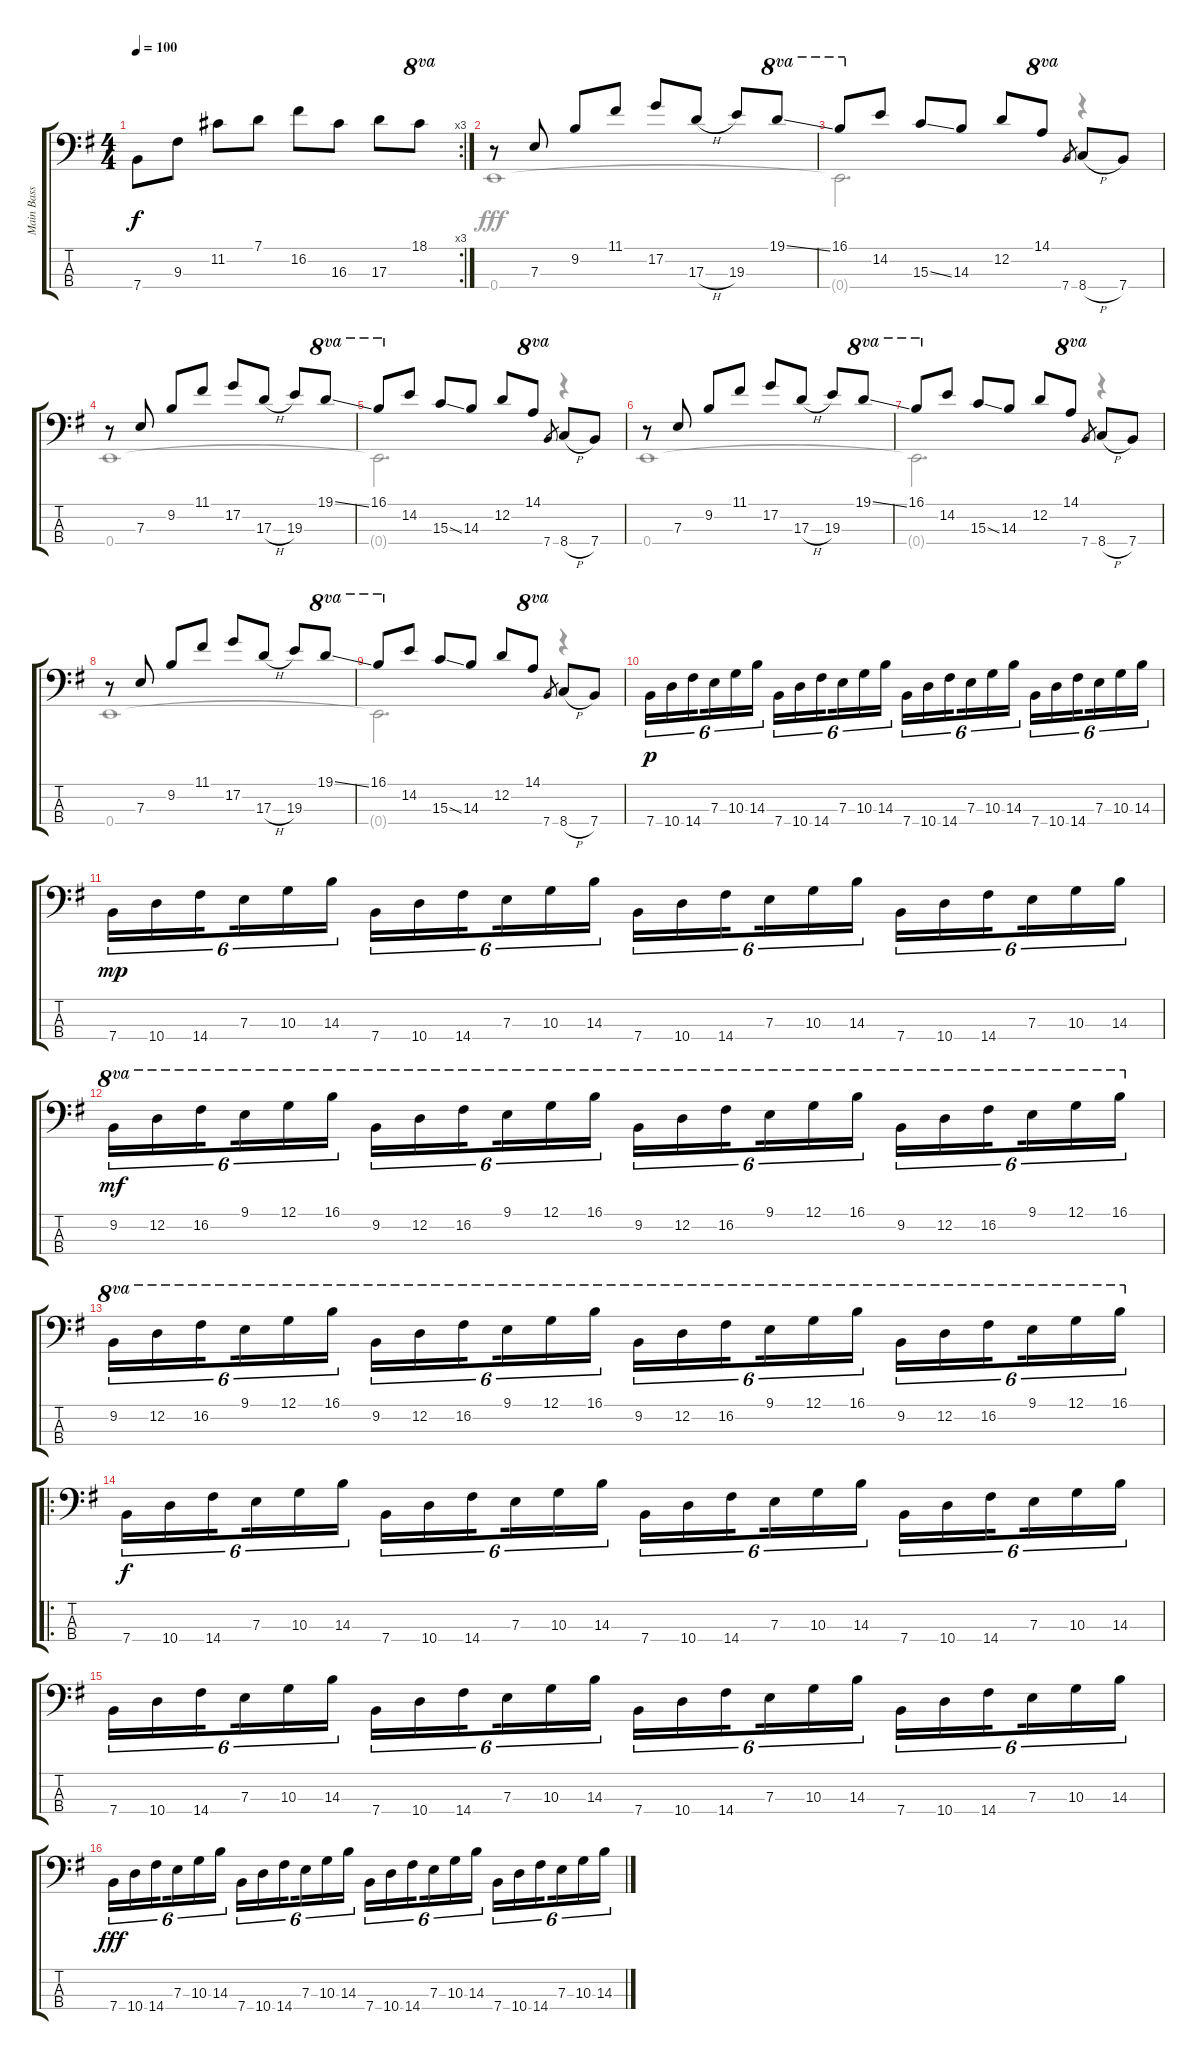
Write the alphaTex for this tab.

\track ("Main Bass" "Main Bass") {instrument electricbassfinger}
\staff {score tabs}
\tuning (G2 D2 A1 E1) {hide}
\voice
\rc 3
\ts (4 4)
\tempo 100
\clef f4
\ks g
7.4.8{dy f} 9.3.8 11.2.8 7.1.8 16.2.8 16.3.8 17.3.8 18.1.8{ot 8va} |
r.8 7.3.8 9.2.8 11.1.8 17.2.8 17.3{h}.8 19.3.8 19.1{ss}.8{ot 8va} |
16.1.8{ot 8va} 14.2.8 15.3{ss}.8 14.3.8 12.2.8 14.1.8{ot 8va} 7.4.8{gr} 8.4{h}.8 7.4.8 |
r.8 7.3.8 9.2.8 11.1.8 17.2.8 17.3{h}.8 19.3.8 19.1{ss}.8{ot 8va} |
16.1.8{ot 8va} 14.2.8 15.3{ss}.8 14.3.8 12.2.8 14.1.8{ot 8va} 7.4.8{gr} 8.4{h}.8 7.4.8 |
r.8 7.3.8 9.2.8 11.1.8 17.2.8 17.3{h}.8 19.3.8 19.1{ss}.8{ot 8va} |
16.1.8{ot 8va} 14.2.8 15.3{ss}.8 14.3.8 12.2.8 14.1.8{ot 8va} 7.4.8{gr} 8.4{h}.8 7.4.8 |
r.8 7.3.8 9.2.8 11.1.8 17.2.8 17.3{h}.8 19.3.8 19.1{ss}.8{ot 8va} |
16.1.8{ot 8va} 14.2.8 15.3{ss}.8 14.3.8 12.2.8 14.1.8{ot 8va} 7.4.8{gr} 8.4{h}.8 7.4.8 |
7.4.16{tu (6 4) dy p} 10.4.16{tu (6 4)} 14.4.16{tu (6 4) beam splitsecondary} 7.3.16{tu (6 4)} 10.3.16{tu (6 4)} 14.3.16{tu (6 4)} 7.4.16{tu (6 4)} 10.4.16{tu (6 4)} 14.4.16{tu (6 4) beam splitsecondary} 7.3.16{tu (6 4)} 10.3.16{tu (6 4)} 14.3.16{tu (6 4)} 7.4.16{tu (6 4)} 10.4.16{tu (6 4)} 14.4.16{tu (6 4) beam splitsecondary} 7.3.16{tu (6 4)} 10.3.16{tu (6 4)} 14.3.16{tu (6 4)} 7.4.16{tu (6 4)} 10.4.16{tu (6 4)} 14.4.16{tu (6 4) beam splitsecondary} 7.3.16{tu (6 4)} 10.3.16{tu (6 4)} 14.3.16{tu (6 4)} |
7.4.16{tu (6 4) dy mp} 10.4.16{tu (6 4)} 14.4.16{tu (6 4) beam splitsecondary} 7.3.16{tu (6 4)} 10.3.16{tu (6 4)} 14.3.16{tu (6 4)} 7.4.16{tu (6 4)} 10.4.16{tu (6 4)} 14.4.16{tu (6 4) beam splitsecondary} 7.3.16{tu (6 4)} 10.3.16{tu (6 4)} 14.3.16{tu (6 4)} 7.4.16{tu (6 4)} 10.4.16{tu (6 4)} 14.4.16{tu (6 4) beam splitsecondary} 7.3.16{tu (6 4)} 10.3.16{tu (6 4)} 14.3.16{tu (6 4)} 7.4.16{tu (6 4)} 10.4.16{tu (6 4)} 14.4.16{tu (6 4) beam splitsecondary} 7.3.16{tu (6 4)} 10.3.16{tu (6 4)} 14.3.16{tu (6 4)} |
9.2.16{tu (6 4) ot 8va dy mf} 12.2.16{tu (6 4) ot 8va} 16.2.16{tu (6 4) ot 8va beam splitsecondary} 9.1.16{tu (6 4) ot 8va} 12.1.16{tu (6 4) ot 8va} 16.1.16{tu (6 4) ot 8va} 9.2.16{tu (6 4) ot 8va} 12.2.16{tu (6 4) ot 8va} 16.2.16{tu (6 4) ot 8va beam splitsecondary} 9.1.16{tu (6 4) ot 8va} 12.1.16{tu (6 4) ot 8va} 16.1.16{tu (6 4) ot 8va} 9.2.16{tu (6 4) ot 8va} 12.2.16{tu (6 4) ot 8va} 16.2.16{tu (6 4) ot 8va beam splitsecondary} 9.1.16{tu (6 4) ot 8va} 12.1.16{tu (6 4) ot 8va} 16.1.16{tu (6 4) ot 8va} 9.2.16{tu (6 4) ot 8va} 12.2.16{tu (6 4) ot 8va} 16.2.16{tu (6 4) ot 8va beam splitsecondary} 9.1.16{tu (6 4) ot 8va} 12.1.16{tu (6 4) ot 8va} 16.1.16{tu (6 4) ot 8va} |
9.2.16{tu (6 4) ot 8va} 12.2.16{tu (6 4) ot 8va} 16.2.16{tu (6 4) ot 8va beam splitsecondary} 9.1.16{tu (6 4) ot 8va} 12.1.16{tu (6 4) ot 8va} 16.1.16{tu (6 4) ot 8va} 9.2.16{tu (6 4) ot 8va} 12.2.16{tu (6 4) ot 8va} 16.2.16{tu (6 4) ot 8va beam splitsecondary} 9.1.16{tu (6 4) ot 8va} 12.1.16{tu (6 4) ot 8va} 16.1.16{tu (6 4) ot 8va} 9.2.16{tu (6 4) ot 8va} 12.2.16{tu (6 4) ot 8va} 16.2.16{tu (6 4) ot 8va beam splitsecondary} 9.1.16{tu (6 4) ot 8va} 12.1.16{tu (6 4) ot 8va} 16.1.16{tu (6 4) ot 8va} 9.2.16{tu (6 4) ot 8va} 12.2.16{tu (6 4) ot 8va} 16.2.16{tu (6 4) ot 8va beam splitsecondary} 9.1.16{tu (6 4) ot 8va} 12.1.16{tu (6 4) ot 8va} 16.1.16{tu (6 4) ot 8va} |
\ro
7.4.16{tu (6 4) dy f} 10.4.16{tu (6 4)} 14.4.16{tu (6 4) beam splitsecondary} 7.3.16{tu (6 4)} 10.3.16{tu (6 4)} 14.3.16{tu (6 4)} 7.4.16{tu (6 4)} 10.4.16{tu (6 4)} 14.4.16{tu (6 4) beam splitsecondary} 7.3.16{tu (6 4)} 10.3.16{tu (6 4)} 14.3.16{tu (6 4)} 7.4.16{tu (6 4)} 10.4.16{tu (6 4)} 14.4.16{tu (6 4) beam splitsecondary} 7.3.16{tu (6 4)} 10.3.16{tu (6 4)} 14.3.16{tu (6 4)} 7.4.16{tu (6 4)} 10.4.16{tu (6 4)} 14.4.16{tu (6 4) beam splitsecondary} 7.3.16{tu (6 4)} 10.3.16{tu (6 4)} 14.3.16{tu (6 4)} |
7.4.16{tu (6 4)} 10.4.16{tu (6 4)} 14.4.16{tu (6 4) beam splitsecondary} 7.3.16{tu (6 4)} 10.3.16{tu (6 4)} 14.3.16{tu (6 4)} 7.4.16{tu (6 4)} 10.4.16{tu (6 4)} 14.4.16{tu (6 4) beam splitsecondary} 7.3.16{tu (6 4)} 10.3.16{tu (6 4)} 14.3.16{tu (6 4)} 7.4.16{tu (6 4)} 10.4.16{tu (6 4)} 14.4.16{tu (6 4) beam splitsecondary} 7.3.16{tu (6 4)} 10.3.16{tu (6 4)} 14.3.16{tu (6 4)} 7.4.16{tu (6 4)} 10.4.16{tu (6 4)} 14.4.16{tu (6 4) beam splitsecondary} 7.3.16{tu (6 4)} 10.3.16{tu (6 4)} 14.3.16{tu (6 4)} |
7.4.16{tu (6 4) dy fff} 10.4.16{tu (6 4)} 14.4.16{tu (6 4) beam splitsecondary} 7.3.16{tu (6 4)} 10.3.16{tu (6 4)} 14.3.16{tu (6 4)} 7.4.16{tu (6 4)} 10.4.16{tu (6 4)} 14.4.16{tu (6 4) beam splitsecondary} 7.3.16{tu (6 4)} 10.3.16{tu (6 4)} 14.3.16{tu (6 4)} 7.4.16{tu (6 4)} 10.4.16{tu (6 4)} 14.4.16{tu (6 4) beam splitsecondary} 7.3.16{tu (6 4)} 10.3.16{tu (6 4)} 14.3.16{tu (6 4)} 7.4.16{tu (6 4)} 10.4.16{tu (6 4)} 14.4.16{tu (6 4) beam splitsecondary} 7.3.16{tu (6 4)} 10.3.16{tu (6 4)} 14.3.16{tu (6 4)}
\voice
\clef f4
\ottava regular
\simile none
\ks g
|
0.4.1 |
0.4{t}.2{d} r.4 |
0.4.1 |
0.4{t}.2{d} r.4 |
0.4.1 |
0.4{t}.2{d} r.4 |
0.4.1 |
0.4{t}.2{d} r.4 |
|
|
|
|
|
|
